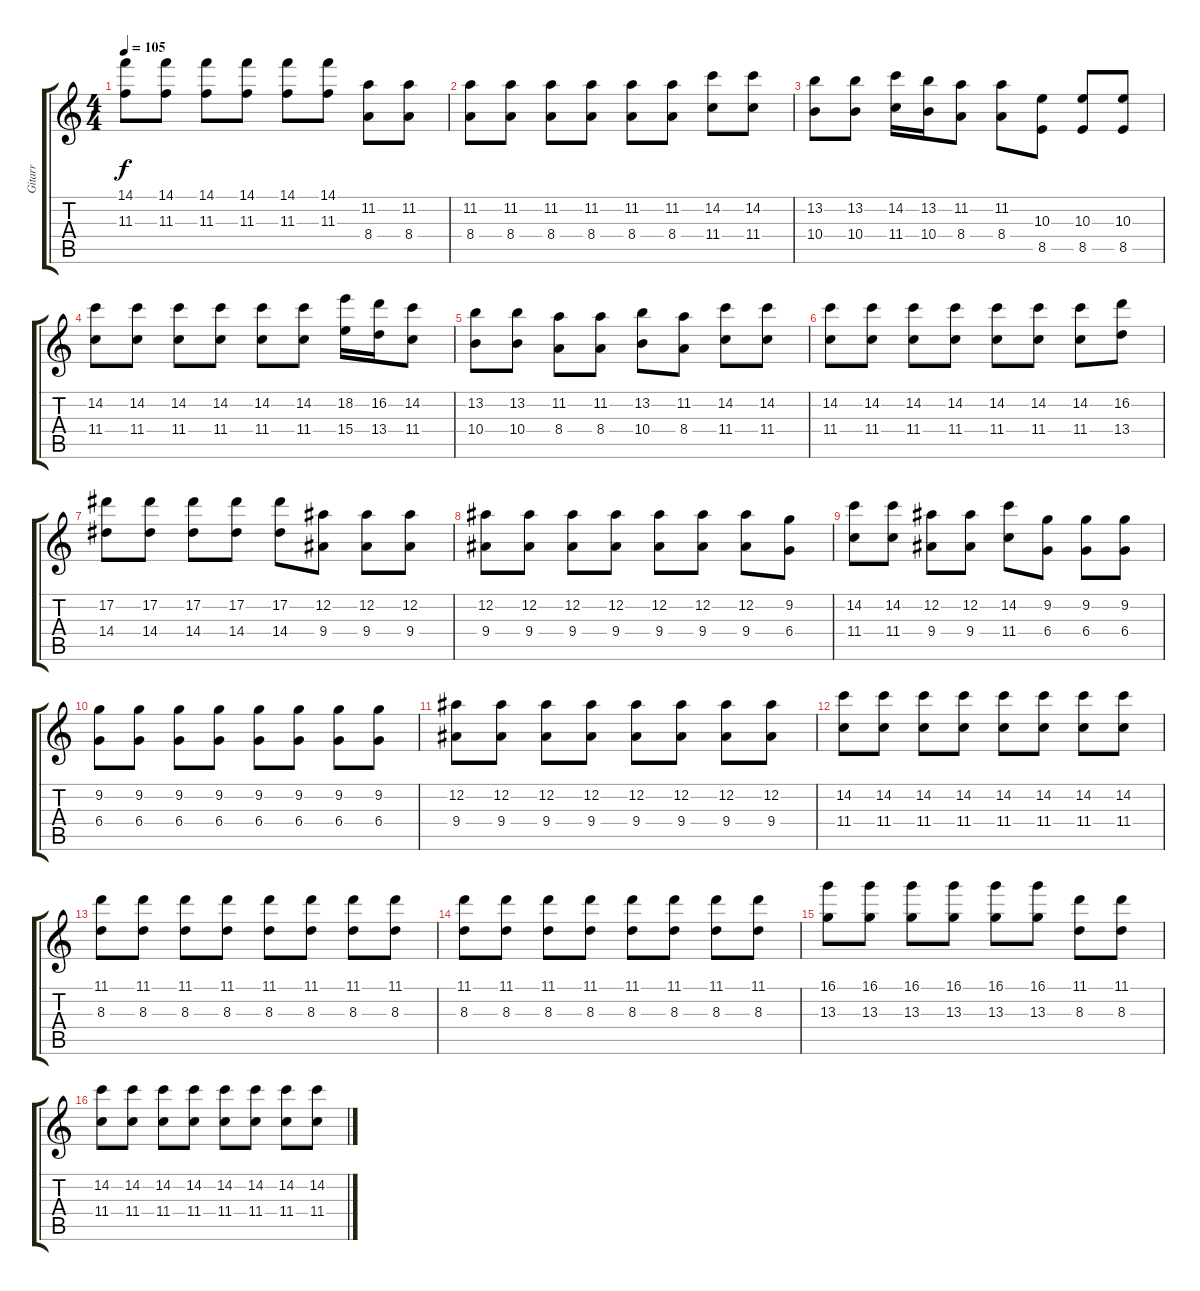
\track ("Gitarr" "Gitarr") {instrument overdrivenguitar}
\staff {score tabs}
\tuning (Eb4 Bb3 Gb3 Db3 Ab2 Db2) {hide}
\ts (4 4)
\tempo 105
\clef g2
\ks c
(14.1 11.3).8{dy f} (14.1 11.3).8 (14.1 11.3).8 (14.1 11.3).8 (14.1 11.3).8 (14.1 11.3).8 (11.2 8.4).8 (11.2 8.4).8 |
(11.2 8.4).8 (11.2 8.4).8 (11.2 8.4).8 (11.2 8.4).8 (11.2 8.4).8 (11.2 8.4).8 (14.2 11.4).8 (14.2 11.4).8 |
(13.2 10.4).8 (13.2 10.4).8 (14.2 11.4).16 (13.2 10.4).16 (11.2 8.4).8 (11.2 8.4).8 (10.3 8.5).8 (10.3 8.5).8 (10.3 8.5).8 |
(14.2 11.4).8 (14.2 11.4).8 (14.2 11.4).8 (14.2 11.4).8 (14.2 11.4).8 (14.2 11.4).8 (18.2 15.4).16 (16.2 13.4).16 (14.2 11.4).8 |
(13.2 10.4).8 (13.2 10.4).8 (11.2 8.4).8 (11.2 8.4).8 (13.2 10.4).8 (11.2 8.4).8 (14.2 11.4).8 (14.2 11.4).8 |
(14.2 11.4).8 (14.2 11.4).8 (14.2 11.4).8 (14.2 11.4).8 (14.2 11.4).8 (14.2 11.4).8 (14.2 11.4).8 (16.2 13.4).8 |
(17.2 14.4).8 (17.2 14.4).8 (17.2 14.4).8 (17.2 14.4).8 (17.2 14.4).8 (12.2 9.4).8 (12.2 9.4).8 (12.2 9.4).8 |
(12.2 9.4).8 (12.2 9.4).8 (12.2 9.4).8 (12.2 9.4).8 (12.2 9.4).8 (12.2 9.4).8 (12.2 9.4).8 (9.2 6.4).8 |
(14.2 11.4).8 (14.2 11.4).8 (12.2 9.4).8 (12.2 9.4).8 (14.2 11.4).8 (9.2 6.4).8 (9.2 6.4).8 (9.2 6.4).8 |
(9.2 6.4).8 (9.2 6.4).8 (9.2 6.4).8 (9.2 6.4).8 (9.2 6.4).8 (9.2 6.4).8 (9.2 6.4).8 (9.2 6.4).8 |
(12.2 9.4).8 (12.2 9.4).8 (12.2 9.4).8 (12.2 9.4).8 (12.2 9.4).8 (12.2 9.4).8 (12.2 9.4).8 (12.2 9.4).8 |
(14.2 11.4).8 (14.2 11.4).8 (14.2 11.4).8 (14.2 11.4).8 (14.2 11.4).8 (14.2 11.4).8 (14.2 11.4).8 (14.2 11.4).8 |
(11.1 8.3).8 (11.1 8.3).8 (11.1 8.3).8 (11.1 8.3).8 (11.1 8.3).8 (11.1 8.3).8 (11.1 8.3).8 (11.1 8.3).8 |
(11.1 8.3).8 (11.1 8.3).8 (11.1 8.3).8 (11.1 8.3).8 (11.1 8.3).8 (11.1 8.3).8 (11.1 8.3).8 (11.1 8.3).8 |
(16.1 13.3).8 (16.1 13.3).8 (16.1 13.3).8 (16.1 13.3).8 (16.1 13.3).8 (16.1 13.3).8 (11.1 8.3).8 (11.1 8.3).8 |
(14.2 11.4).8 (14.2 11.4).8 (14.2 11.4).8 (14.2 11.4).8 (14.2 11.4).8 (14.2 11.4).8 (14.2 11.4).8 (14.2 11.4).8
